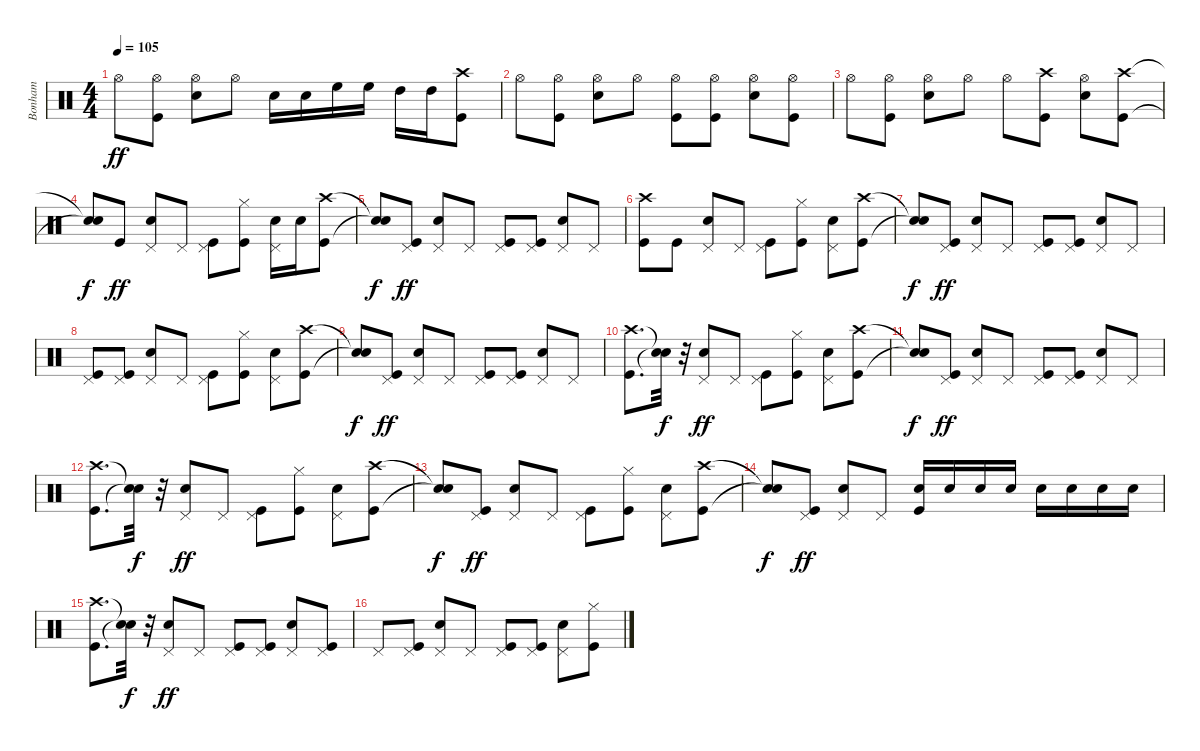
\track ("Bonham" "Bonham") {instrument percussion}
\staff {score}
\articulation defaults
\ts (4 4)
\tempo 105
\clef neutral
\ks c "Hi-Hat (open)".8{dy ff}
("Kick (hit)" "Hi-Hat (open)").8 ("Snare (hit) 2" "Hi-Hat (open)").8 "Hi-Hat (open)".8 "Snare (hit) 2".16 "Snare (hit) 2".16 "High Floor Tom (hit)".16 "High Floor Tom (hit)".16 "High Tom (hit)".16 "High Tom (hit)".16 ("Kick (hit)" "Crash high (hit)").8 |
"Hi-Hat (open)".8 ("Kick (hit)" "Hi-Hat (open)").8 ("Snare (hit) 2" "Hi-Hat (open)").8 "Hi-Hat (open)".8 ("Kick (hit)" "Hi-Hat (open)").8 ("Kick (hit)" "Hi-Hat (open)").8 ("Snare (hit) 2" "Hi-Hat (open)").8 ("Kick (hit)" "Hi-Hat (open)").8 |
"Hi-Hat (open)".8 ("Kick (hit)" "Hi-Hat (open)").8 ("Snare (hit) 2" "Hi-Hat (open)").8 "Hi-Hat (open)".8 "Hi-Hat (open)".8 ("Kick (hit)" "Crash high (hit)").8 ("Snare (hit) 2" "Hi-Hat (open)").8 ("Kick (hit)" "Crash high (hit)").8 |
("Snare (hit)"{t} "Snare (hit)"{t}).8{dy f} "Kick (hit)".8{dy ff} ("Snare (hit) 2" "Pedal Hi-Hat (hit)").8 "Pedal Hi-Hat (hit)".8 ("Kick (hit)" "Pedal Hi-Hat (hit)").8 ("Kick (hit)" "Hi-Hat (closed)").8 ("Snare (hit) 2" "Pedal Hi-Hat (hit)").16 "Snare (hit) 2".16 ("Kick (hit)" "Crash high (hit)").8 |
("Snare (hit)"{t} "Snare (hit)"{t}).8{dy f} ("Kick (hit)" "Pedal Hi-Hat (hit)").8{dy ff} ("Snare (hit) 2" "Pedal Hi-Hat (hit)").8 "Pedal Hi-Hat (hit)".8 ("Kick (hit)" "Pedal Hi-Hat (hit)").8 ("Kick (hit)" "Pedal Hi-Hat (hit)").8 ("Snare (hit) 2" "Pedal Hi-Hat (hit)").8 "Pedal Hi-Hat (hit)".8 |
("Kick (hit)" "Crash high (hit)").8 "Kick (hit)".8 ("Snare (hit) 2" "Pedal Hi-Hat (hit)").8 "Pedal Hi-Hat (hit)".8 ("Kick (hit)" "Pedal Hi-Hat (hit)").8 ("Kick (hit)" "Hi-Hat (closed)").8 ("Snare (hit) 2" "Pedal Hi-Hat (hit)").8 ("Kick (hit)" "Crash high (hit)").8 |
("Snare (hit)"{t} "Snare (hit)"{t}).8{dy f} ("Kick (hit)" "Pedal Hi-Hat (hit)").8{dy ff} ("Snare (hit) 2" "Pedal Hi-Hat (hit)").8 "Pedal Hi-Hat (hit)".8 ("Kick (hit)" "Pedal Hi-Hat (hit)").8 ("Kick (hit)" "Pedal Hi-Hat (hit)").8 ("Snare (hit) 2" "Pedal Hi-Hat (hit)").8 "Pedal Hi-Hat (hit)".8 |
("Kick (hit)" "Pedal Hi-Hat (hit)").8 ("Kick (hit)" "Pedal Hi-Hat (hit)").8 ("Snare (hit) 2" "Pedal Hi-Hat (hit)").8 "Pedal Hi-Hat (hit)".8 ("Kick (hit)" "Pedal Hi-Hat (hit)").8 ("Kick (hit)" "Hi-Hat (closed)").8 ("Snare (hit) 2" "Pedal Hi-Hat (hit)").8 ("Kick (hit)" "Crash high (hit)").8 |
("Snare (hit)"{t} "Snare (hit)"{t}).8{dy f} ("Kick (hit)" "Pedal Hi-Hat (hit)").8{dy ff} ("Snare (hit) 2" "Pedal Hi-Hat (hit)").8 "Pedal Hi-Hat (hit)".8 ("Kick (hit)" "Pedal Hi-Hat (hit)").8 ("Kick (hit)" "Pedal Hi-Hat (hit)").8 ("Snare (hit) 2" "Pedal Hi-Hat (hit)").8 "Pedal Hi-Hat (hit)".8 |
("Kick (hit)" "Crash high (hit)").8{d} ("Snare (hit)"{t} "Snare (hit)"{t}).32{dy f} r.32 ("Snare (hit) 2" "Pedal Hi-Hat (hit)").8{dy ff} "Pedal Hi-Hat (hit)".8 ("Kick (hit)" "Pedal Hi-Hat (hit)").8 ("Kick (hit)" "Hi-Hat (closed)").8 ("Snare (hit) 2" "Pedal Hi-Hat (hit)").8 ("Kick (hit)" "Crash high (hit)").8 |
("Snare (hit)"{t} "Snare (hit)"{t}).8{dy f} ("Kick (hit)" "Pedal Hi-Hat (hit)").8{dy ff} ("Snare (hit) 2" "Pedal Hi-Hat (hit)").8 "Pedal Hi-Hat (hit)".8 ("Kick (hit)" "Pedal Hi-Hat (hit)").8 ("Kick (hit)" "Pedal Hi-Hat (hit)").8 ("Snare (hit) 2" "Pedal Hi-Hat (hit)").8 "Pedal Hi-Hat (hit)".8 |
("Kick (hit)" "Crash high (hit)").8{d} ("Snare (hit)"{t} "Snare (hit)"{t}).32{dy f} r.32 ("Snare (hit) 2" "Pedal Hi-Hat (hit)").8{dy ff} "Pedal Hi-Hat (hit)".8 ("Kick (hit)" "Pedal Hi-Hat (hit)").8 ("Kick (hit)" "Hi-Hat (closed)").8 ("Snare (hit) 2" "Pedal Hi-Hat (hit)").8 ("Kick (hit)" "Crash high (hit)").8 |
("Snare (hit)"{t} "Snare (hit)"{t}).8{dy f} ("Kick (hit)" "Pedal Hi-Hat (hit)").8{dy ff} ("Snare (hit) 2" "Pedal Hi-Hat (hit)").8 "Pedal Hi-Hat (hit)".8 ("Kick (hit)" "Pedal Hi-Hat (hit)").8 ("Kick (hit)" "Hi-Hat (closed)").8 ("Snare (hit) 2" "Pedal Hi-Hat (hit)").8 ("Kick (hit)" "Crash high (hit)").8 |
("Snare (hit)"{t} "Snare (hit)"{t}).8{dy f} ("Kick (hit)" "Pedal Hi-Hat (hit)").8{dy ff} ("Snare (hit) 2" "Pedal Hi-Hat (hit)").8 "Pedal Hi-Hat (hit)".8 ("Kick (hit)" "Snare (hit) 2").16 "Snare (hit) 2".16 "Snare (hit) 2".16 "Snare (hit) 2".16 "Snare (hit) 2".16 "Snare (hit) 2".16 "Snare (hit) 2".16 "Snare (hit) 2".16 |
("Kick (hit)" "Crash high (hit)").8{d} ("Snare (hit)"{t} "Snare (hit)"{t}).32{dy f} r.32 ("Snare (hit) 2" "Pedal Hi-Hat (hit)").8{dy ff} "Pedal Hi-Hat (hit)".8 ("Kick (hit)" "Pedal Hi-Hat (hit)").8 ("Kick (hit)" "Pedal Hi-Hat (hit)").8 ("Snare (hit) 2" "Pedal Hi-Hat (hit)").8 ("Kick (hit)" "Pedal Hi-Hat (hit)").8 |
"Pedal Hi-Hat (hit)".8 ("Kick (hit)" "Pedal Hi-Hat (hit)").8 ("Snare (hit) 2" "Pedal Hi-Hat (hit)").8 "Pedal Hi-Hat (hit)".8 ("Kick (hit)" "Pedal Hi-Hat (hit)").8 ("Kick (hit)" "Pedal Hi-Hat (hit)").8 ("Snare (hit) 2" "Pedal Hi-Hat (hit)").8 ("Kick (hit)" "Hi-Hat (closed)").8
